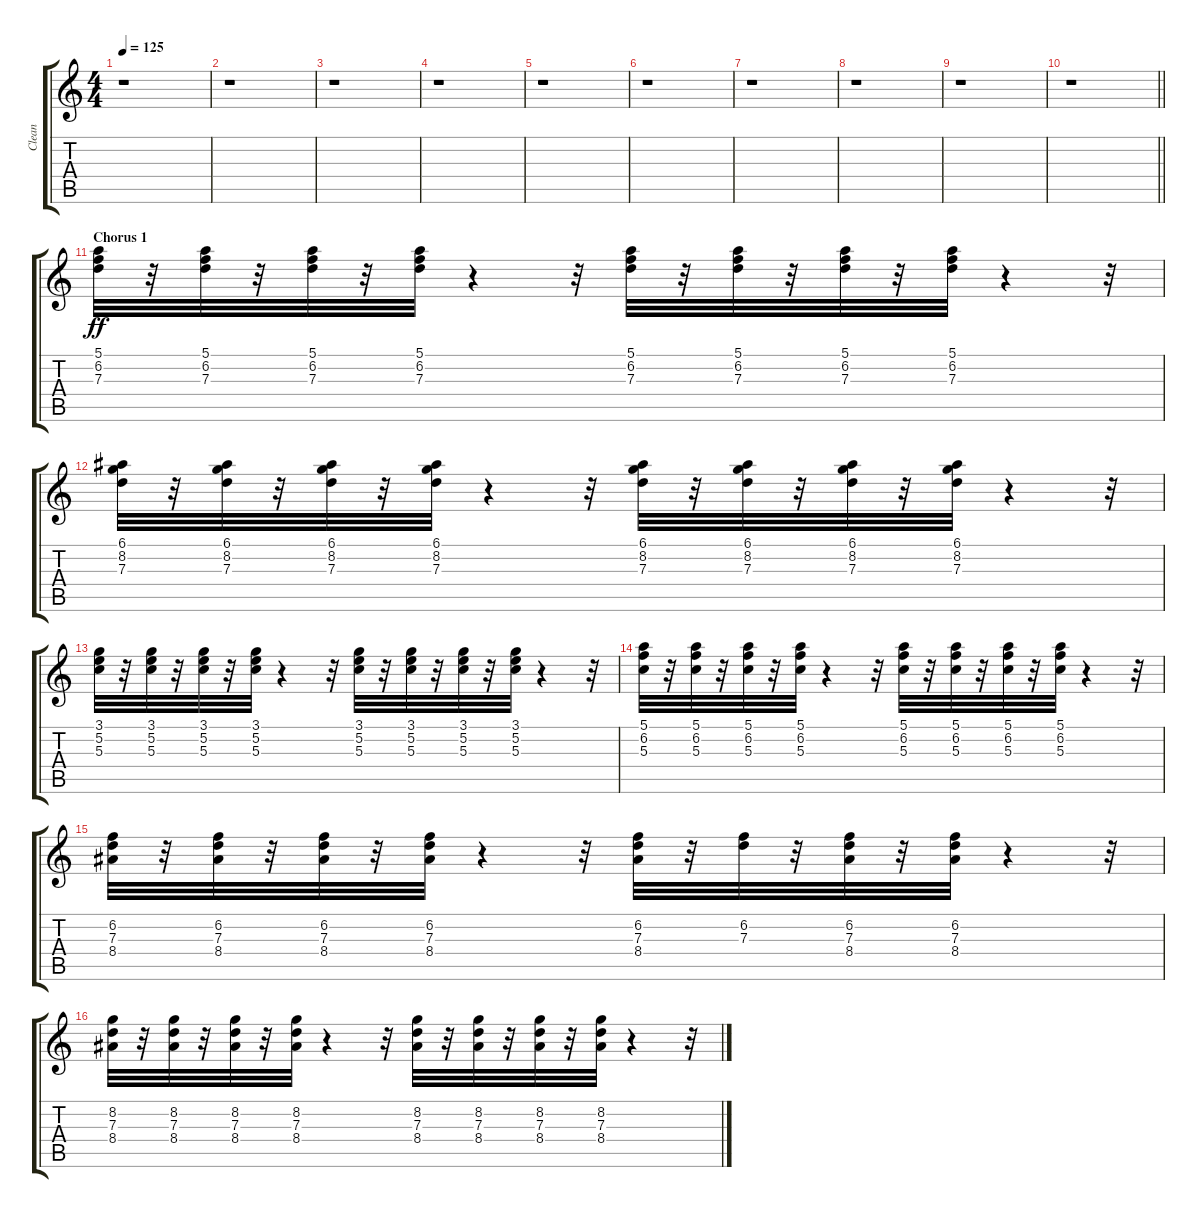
\track ("Clean" "Clean") {instrument electricguitarclean}
\staff {score tabs}
\tuning (E4 B3 G3 D3 A2 E2) {hide}
\ts (4 4)
\tempo 125
\clef g2
\ks c
r.1{dy ff} |
r.1 |
r.1 |
r.1 |
r.1 |
r.1 |
r.1 |
r.1 |
r.1 |
\barLineRight lightlight
r.1 |
\section ("" "Chorus 1")
(5.1 6.2 7.3).32 r.32 (5.1 6.2 7.3).32 r.32 (5.1 6.2 7.3).32 r.32 (5.1 6.2 7.3).32 r.4 r.32 (5.1 6.2 7.3).32 r.32 (5.1 6.2 7.3).32 r.32 (5.1 6.2 7.3).32 r.32 (5.1 6.2 7.3).32 r.4 r.32 |
(6.1 8.2 7.3).32 r.32 (6.1 8.2 7.3).32 r.32 (6.1 8.2 7.3).32 r.32 (6.1 8.2 7.3).32 r.4 r.32 (6.1 8.2 7.3).32 r.32 (6.1 8.2 7.3).32 r.32 (6.1 8.2 7.3).32 r.32 (6.1 8.2 7.3).32 r.4 r.32 |
(3.1 5.2 5.3).32 r.32 (3.1 5.2 5.3).32 r.32 (3.1 5.2 5.3).32 r.32 (3.1 5.2 5.3).32 r.4 r.32 (3.1 5.2 5.3).32 r.32 (3.1 5.2 5.3).32 r.32 (3.1 5.2 5.3).32 r.32 (3.1 5.2 5.3).32 r.4 r.32 |
(5.1 6.2 5.3).32 r.32 (5.1 6.2 5.3).32 r.32 (5.1 6.2 5.3).32 r.32 (5.1 6.2 5.3).32 r.4 r.32 (5.1 6.2 5.3).32 r.32 (5.1 6.2 5.3).32 r.32 (5.1 6.2 5.3).32 r.32 (5.1 6.2 5.3).32 r.4 r.32 |
(6.2 7.3 8.4).32 r.32 (6.2 7.3 8.4).32 r.32 (6.2 7.3 8.4).32 r.32 (6.2 7.3 8.4).32 r.4 r.32 (6.2 7.3 8.4).32 r.32 (6.2 7.3).32 r.32 (6.2 7.3 8.4).32 r.32 (6.2 7.3 8.4).32 r.4 r.32 |
(8.2 7.3 8.4).32 r.32 (8.2 7.3 8.4).32 r.32 (8.2 7.3 8.4).32 r.32 (8.2 7.3 8.4).32 r.4 r.32 (8.2 7.3 8.4).32 r.32 (8.2 7.3 8.4).32 r.32 (8.2 7.3 8.4).32 r.32 (8.2 7.3 8.4).32 r.4 r.32
